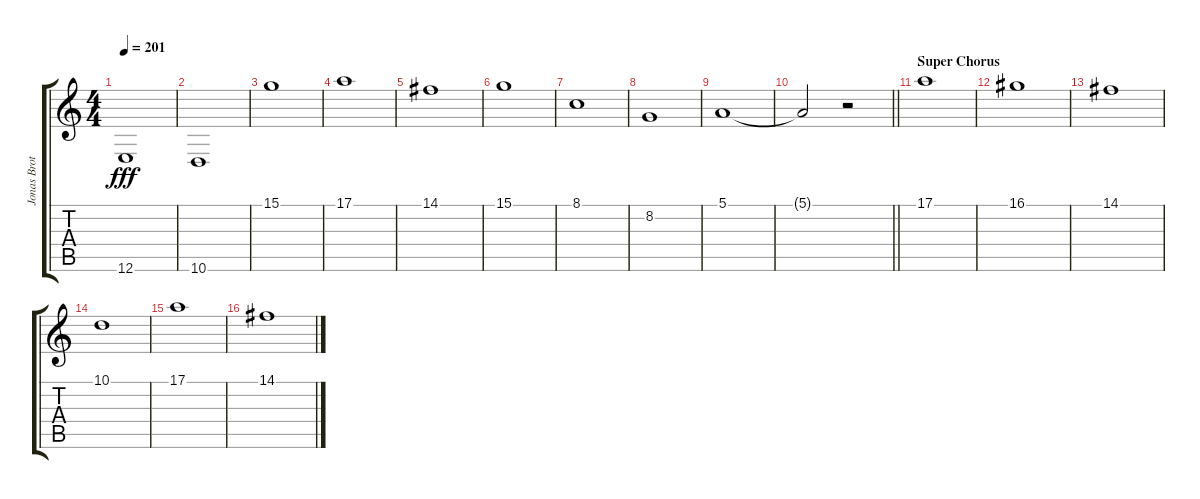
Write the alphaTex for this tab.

\track ("Jonas Brothers" "Jonas Brot") {instrument choiraahs}
\staff {score tabs}
\tuning (E4 B3 G3 D3 A2 E2) {hide}
\ts (4 4)
\tempo 201
\clef g2
\ks c
12.6.1{dy fff} |
10.6.1 |
15.1.1 |
17.1.1 |
14.1.1 |
15.1.1 |
8.1.1 |
8.2.1 |
5.1.1 |
\barLineRight lightlight
5.1{t}.2 r.2 |
\section ("" "Super Chorus")
17.1.1 |
16.1.1 |
14.1.1 |
10.1.1 |
17.1.1 |
14.1.1
